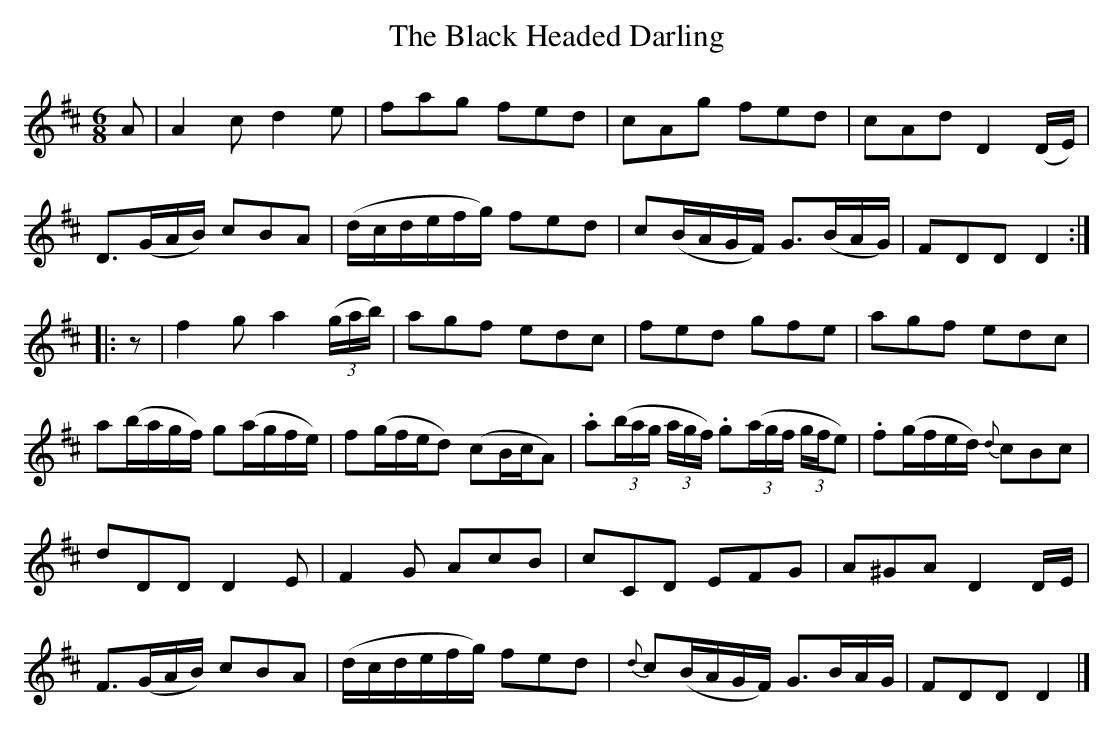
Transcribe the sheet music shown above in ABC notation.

X:1
T: The Black Headed Darling
M:6/8
L:1/8
K:D
A | A2 c d2 e | fag fed | cAg fed | cAd D2 (D/E/)|
D>(GA/B/) cBA |(d/c/d/e/f/g/) fed | c(B/A/G/F/) G>(BA/G/) | FDD D2 :|
|: z | f2 g a2 ((3g/a/b/) | agf edc | fed gfe | agf edc |
a(b/a/g/f/) g(a/g/f/e/) | f(g/f/e/d) (cB/c/A) |\
.a((3b/a/g/ (3a/g/f/) .g((3a/g/f/ (3g/f/e) | .f(g/f/e/d/) {d}cBc |
dDD D2 E | F2 G AcB | cCD EFG | A^GA D2 D/E/ |
F>(GA/B/) cBA | (d/c/d/e/f/g/) fed | {d}c(B/A/G/F/) G>BA/G/ | FDD D2 |]
